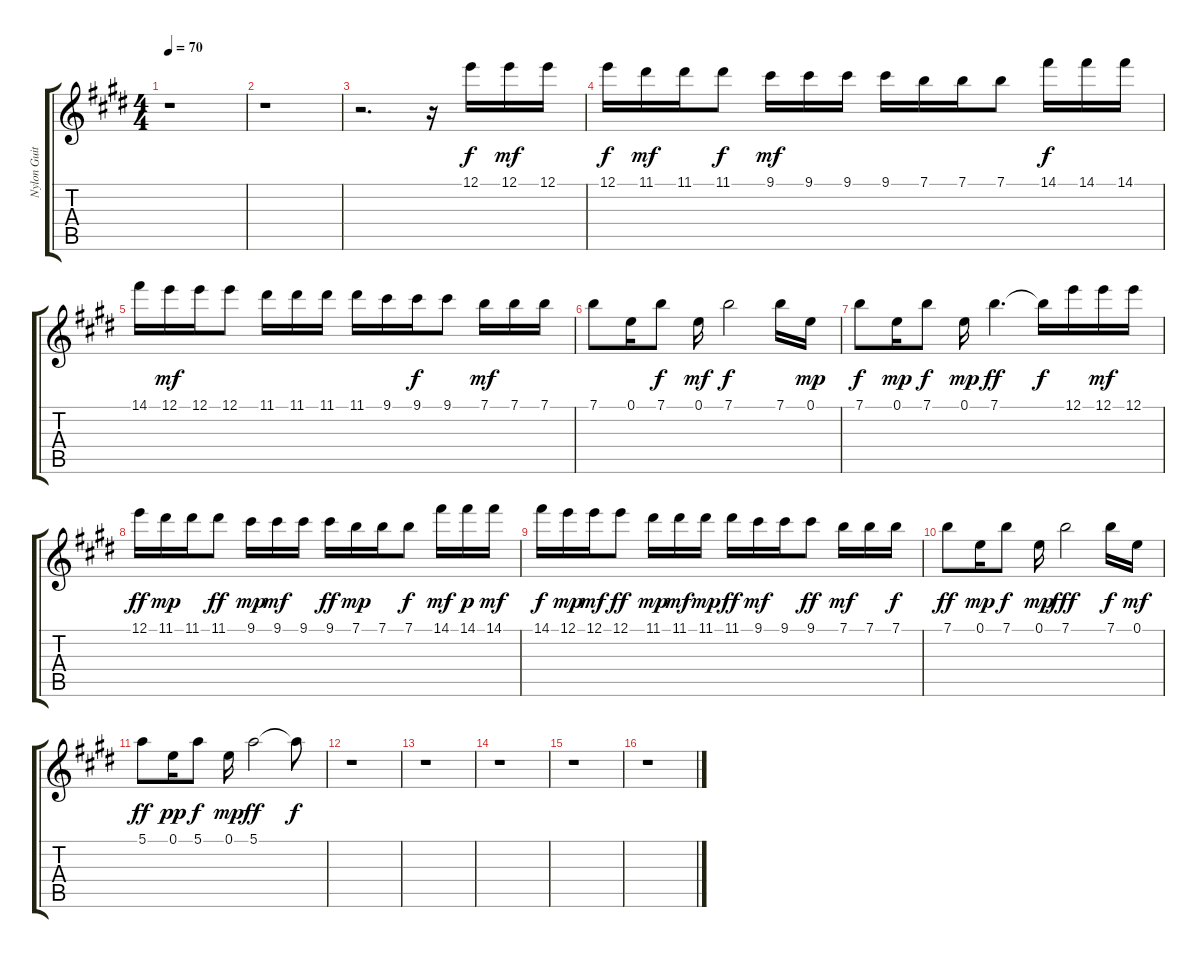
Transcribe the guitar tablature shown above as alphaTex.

\track ("Nylon Guitar" "Nylon Guit") {instrument acousticguitarnylon}
\staff {score tabs}
\tuning (E4 B3 G3 D3 A2 E2) {hide}
\ts (4 4)
\tempo 70
\clef g2
\ks e
r.1{dy mp} |
r.1 |
r.2{d} r.16 12.1.16{dy f} 12.1.16{dy mf} 12.1.16 |
12.1.16{dy f} 11.1.16{dy mf} 11.1.16 11.1.8{dy f} 9.1.16{dy mf} 9.1.16 9.1.16 9.1.16 7.1.16 7.1.16 7.1.8 14.1.16{dy f} 14.1.16 14.1.16 |
14.1.16 12.1.16{dy mf} 12.1.16 12.1.8 11.1.16 11.1.16 11.1.16 11.1.16 9.1.16 9.1.16{dy f} 9.1.8 7.1.16{dy mf} 7.1.16 7.1.16 |
7.1.8 0.1.16 7.1.8{dy f} 0.1.16{dy mf} 7.1.2{dy f} 7.1.16 0.1.16{dy mp} |
7.1.8{dy f} 0.1.16{dy mp} 7.1.8{dy f} 0.1.16{dy mp} 7.1.4{d dy ff} 7.1{t}.16{dy f} 12.1.16 12.1.16{dy mf} 12.1.16 |
12.1.16{dy ff} 11.1.16{dy mp} 11.1.16 11.1.8{dy ff} 9.1.16{dy mp} 9.1.16{dy mf} 9.1.16 9.1.16{dy ff} 7.1.16{dy mp} 7.1.16 7.1.8{dy f} 14.1.16{dy mf} 14.1.16{dy p} 14.1.16{dy mf} |
14.1.16{dy f} 12.1.16{dy mp} 12.1.16{dy mf} 12.1.8{dy ff} 11.1.16{dy mp} 11.1.16{dy mf} 11.1.16{dy mp} 11.1.16{dy ff} 9.1.16{dy mf} 9.1.16 9.1.8{dy ff} 7.1.16{dy mf} 7.1.16 7.1.16{dy f} |
7.1.8{dy ff} 0.1.16{dy mp} 7.1.8{dy f} 0.1.16{dy mp} 7.1.2{dy fff} 7.1.16{dy f} 0.1.16{dy mf} |
5.1.8{dy ff} 0.1.16{dy pp} 5.1.8{dy f} 0.1.16{dy mp} 5.1.2{dy ff} 5.1{t}.8{dy f} |
r.1 |
r.1 |
r.1 |
r.1 |
r.1
